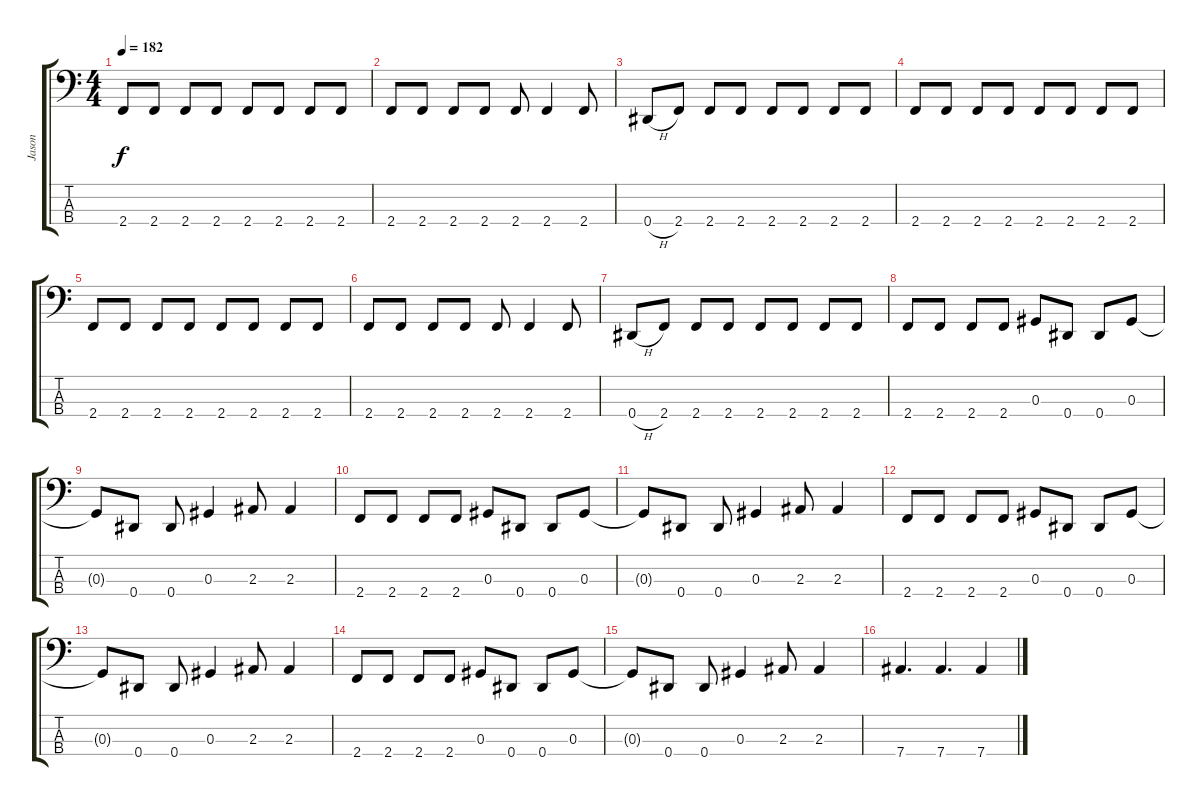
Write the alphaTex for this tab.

\track ("Jason" "Jason") {instrument electricbasspick}
\staff {score tabs}
\tuning (Gb2 Db2 Ab1 Eb1) {hide}
\ts (4 4)
\tempo 182
\clef f4
\ks c
2.4.8{dy f} 2.4.8 2.4.8 2.4.8 2.4.8 2.4.8 2.4.8 2.4.8 |
2.4.8 2.4.8 2.4.8 2.4.8 2.4.8 2.4.4 2.4.8 |
0.4{h}.8 2.4.8 2.4.8 2.4.8 2.4.8 2.4.8 2.4.8 2.4.8 |
2.4.8 2.4.8 2.4.8 2.4.8 2.4.8 2.4.8 2.4.8 2.4.8 |
2.4.8 2.4.8 2.4.8 2.4.8 2.4.8 2.4.8 2.4.8 2.4.8 |
2.4.8 2.4.8 2.4.8 2.4.8 2.4.8 2.4.4 2.4.8 |
0.4{h}.8 2.4.8 2.4.8 2.4.8 2.4.8 2.4.8 2.4.8 2.4.8 |
2.4.8 2.4.8 2.4.8 2.4.8 0.3.8 0.4.8 0.4.8 0.3.8 |
0.3{t}.8 0.4.8 0.4.8 0.3.4 2.3.8 2.3.4 |
2.4.8 2.4.8 2.4.8 2.4.8 0.3.8 0.4.8 0.4.8 0.3.8 |
0.3{t}.8 0.4.8 0.4.8 0.3.4 2.3.8 2.3.4 |
2.4.8 2.4.8 2.4.8 2.4.8 0.3.8 0.4.8 0.4.8 0.3.8 |
0.3{t}.8 0.4.8 0.4.8 0.3.4 2.3.8 2.3.4 |
2.4.8 2.4.8 2.4.8 2.4.8 0.3.8 0.4.8 0.4.8 0.3.8 |
0.3{t}.8 0.4.8 0.4.8 0.3.4 2.3.8 2.3.4 |
7.4.4{d} 7.4.4{d} 7.4.4
